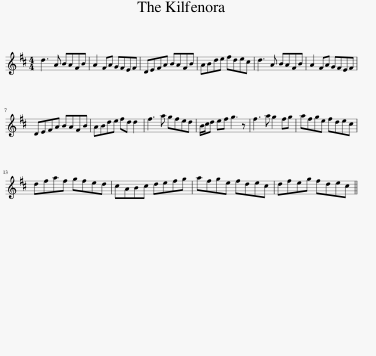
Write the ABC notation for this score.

X:1
L:1/8
M:4/4
I:linebreak $
K:D
V:1 treble
V:1
 d3 A BAFB | A2 FA GFEF | DEFA BAFB | ABde fdec | d3 A BAFB | %5
 A2 FA GFEF |$ DEFA BAFB | ABde fd d2 | f3 a gfed | B/c/d ef g3 z | %10
 f3 a g2 fg | afge fdec |$ dfaf gfed | cABc defg | afge fdec | %15
 dfeg fdec || %16
